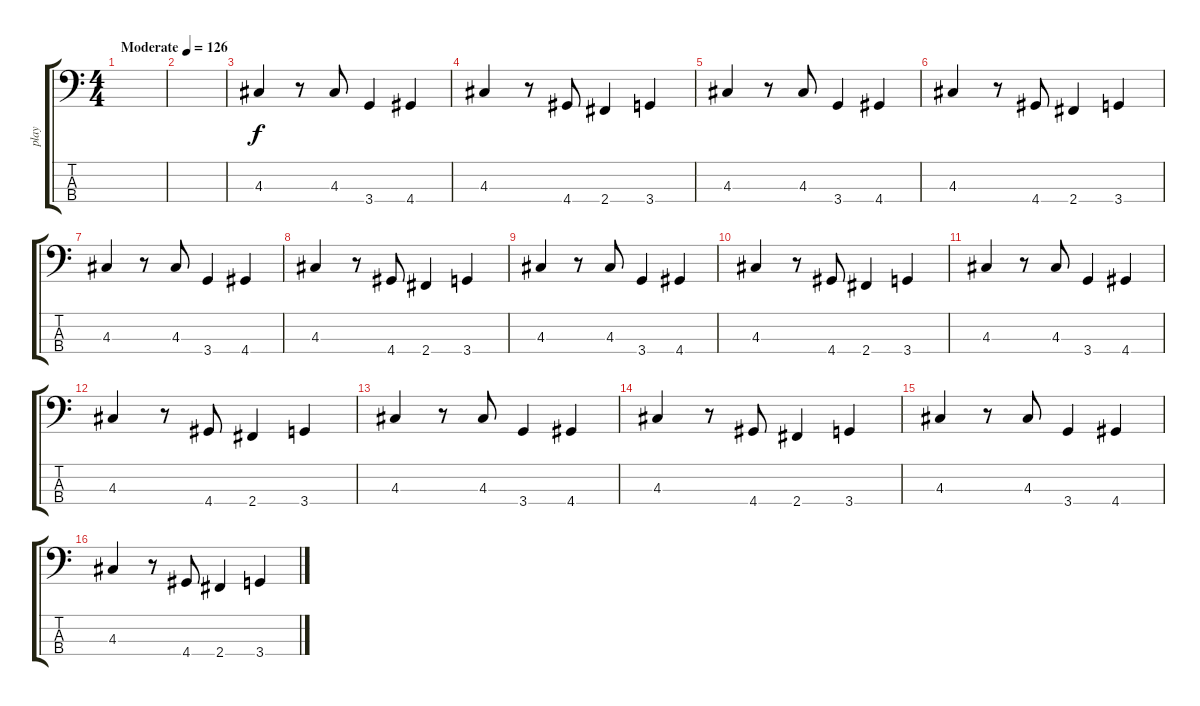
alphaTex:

\track ("play" "play") {instrument electricbassfinger}
\staff {score tabs}
\tuning (G2 D2 A1 E1) {hide}
\ts (4 4)
\tempo (126 "Moderate")
\clef f4
\ks c
|
|
4.3.4 r.8 4.3.8 3.4.4 4.4.4 |
4.3.4 r.8 4.4.8 2.4.4 3.4.4 |
4.3.4 r.8 4.3.8 3.4.4 4.4.4 |
4.3.4 r.8 4.4.8 2.4.4 3.4.4 |
4.3.4 r.8 4.3.8 3.4.4 4.4.4 |
4.3.4 r.8 4.4.8 2.4.4 3.4.4 |
4.3.4 r.8 4.3.8 3.4.4 4.4.4 |
4.3.4 r.8 4.4.8 2.4.4 3.4.4 |
4.3.4 r.8 4.3.8 3.4.4 4.4.4 |
4.3.4 r.8 4.4.8 2.4.4 3.4.4 |
4.3.4 r.8 4.3.8 3.4.4 4.4.4 |
4.3.4 r.8 4.4.8 2.4.4 3.4.4 |
4.3.4 r.8 4.3.8 3.4.4 4.4.4 |
4.3.4 r.8 4.4.8 2.4.4 3.4.4
